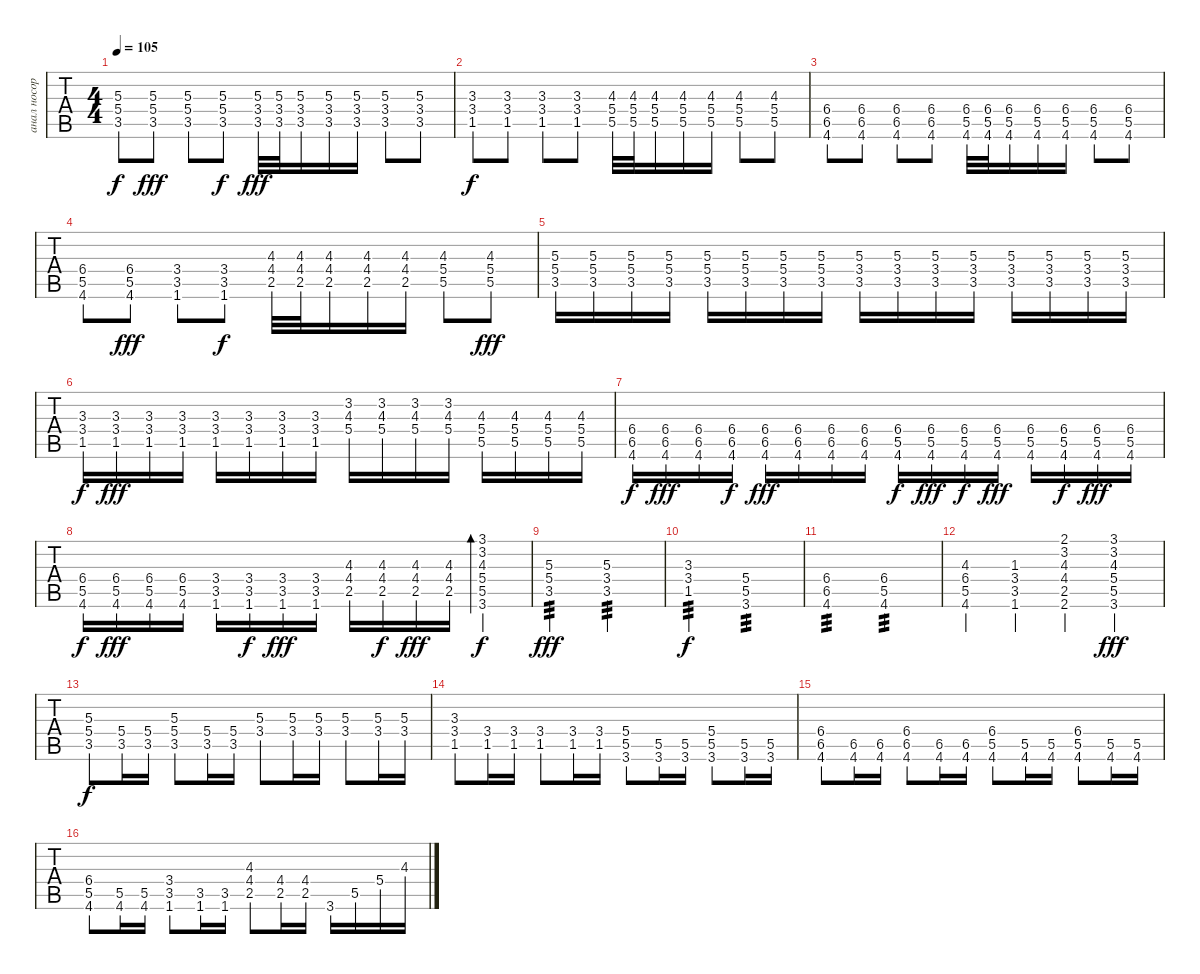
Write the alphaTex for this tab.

\track ("анал носорог" "анал носор") {instrument distortionguitar}
\staff {tabs}
\tuning (C4 G3 Eb3 Bb2 F2 C2) {hide}
\ts (4 4)
\tempo 105
\clef g2
\ks cminor
(5.3 5.4 3.5).8{dy f} (5.3 5.4 3.5).8{dy fff} (5.3 5.4 3.5).8 (5.3 5.4 3.5).8{dy f} (5.3 3.4 3.5).32{dy fff} (5.3 3.4 3.5).32 (5.3 3.4 3.5).16 (5.3 3.4 3.5).16 (5.3 3.4 3.5).16 (5.3 3.4 3.5).8 (5.3 3.4 3.5).8 |
(3.3 3.4 1.5).8{dy f} (3.3 3.4 1.5).8 (3.3 3.4 1.5).8 (3.3 3.4 1.5).8 (4.3 5.4 5.5).32 (4.3 5.4 5.5).32 (4.3 5.4 5.5).16 (4.3 5.4 5.5).16 (4.3 5.4 5.5).16 (4.3 5.4 5.5).8 (4.3 5.4 5.5).8 |
(6.4 6.5 4.6).8 (6.4 6.5 4.6).8 (6.4 6.5 4.6).8 (6.4 6.5 4.6).8 (6.4 5.5 4.6).32 (6.4 5.5 4.6).32 (6.4 5.5 4.6).16 (6.4 5.5 4.6).16 (6.4 5.5 4.6).16 (6.4 5.5 4.6).8 (6.4 5.5 4.6).8 |
(6.4 5.5 4.6).8 (6.4 5.5 4.6).8{dy fff} (3.4 3.5 1.6).8 (3.4 3.5 1.6).8{dy f} (4.3 4.4 2.5).32 (4.3 4.4 2.5).32 (4.3 4.4 2.5).16 (4.3 4.4 2.5).16 (4.3 4.4 2.5).16 (4.3 5.4 5.5).8 (4.3 5.4 5.5).8{dy fff} |
(5.3 5.4 3.5).16 (5.3 5.4 3.5).16 (5.3 5.4 3.5).16 (5.3 5.4 3.5).16 (5.3 5.4 3.5).16 (5.3 5.4 3.5).16 (5.3 5.4 3.5).16 (5.3 5.4 3.5).16 (5.3 3.4 3.5).16 (5.3 3.4 3.5).16 (5.3 3.4 3.5).16 (5.3 3.4 3.5).16 (5.3 3.4 3.5).16 (5.3 3.4 3.5).16 (5.3 3.4 3.5).16 (5.3 3.4 3.5).16 |
(3.3 3.4 1.5).16{dy f} (3.3 3.4 1.5).16{dy fff} (3.3 3.4 1.5).16 (3.3 3.4 1.5).16 (3.3 3.4 1.5).16 (3.3 3.4 1.5).16 (3.3 3.4 1.5).16 (3.3 3.4 1.5).16 (3.2 4.3 5.4).16 (3.2 4.3 5.4).16 (3.2 4.3 5.4).16 (3.2 4.3 5.4).16 (4.3 5.4 5.5).16 (4.3 5.4 5.5).16 (4.3 5.4 5.5).16 (4.3 5.4 5.5).16 |
(6.4 6.5 4.6).16{dy f} (6.4 6.5 4.6).16{dy fff} (6.4 6.5 4.6).16 (6.4 6.5 4.6).16{dy f} (6.4 6.5 4.6).16{dy fff} (6.4 6.5 4.6).16 (6.4 6.5 4.6).16 (6.4 6.5 4.6).16 (6.4 5.5 4.6).16{dy f} (6.4 5.5 4.6).16{dy fff} (6.4 5.5 4.6).16{dy f} (6.4 5.5 4.6).16{dy fff} (6.4 5.5 4.6).16 (6.4 5.5 4.6).16{dy f} (6.4 5.5 4.6).16{dy fff} (6.4 5.5 4.6).16 |
(6.4 5.5 4.6).16{dy f} (6.4 5.5 4.6).16{dy fff} (6.4 5.5 4.6).16 (6.4 5.5 4.6).16 (3.4 3.5 1.6).16 (3.4 3.5 1.6).16{dy f} (3.4 3.5 1.6).16{dy fff} (3.4 3.5 1.6).16 (4.3 4.4 2.5).16 (4.3 4.4 2.5).16{dy f} (4.3 4.4 2.5).16{dy fff} (4.3 4.4 2.5).16 (3.1 3.2 4.3 5.4 5.5 3.6).4{bd 60 dy f} |
(5.3 5.4 3.5).2{tp 3 dy fff} (5.3 3.4 3.5).2{tp 3} |
(3.3 3.4 1.5).2{tp 3 dy f} (5.4 5.5 3.6).2{tp 3} |
(6.4 6.5 4.6).2{tp 3} (6.4 5.5 4.6).2{tp 3} |
(4.3 6.4 5.5 4.6).4 (1.3 3.4 3.5 1.6).4 (2.1 3.2 4.3 4.4 2.5 2.6).4 (3.1 3.2 4.3 5.4 5.5 3.6).4{dy fff} |
(5.3 5.4 3.5).8{dy f} (5.4 3.5).16 (5.4 3.5).16 (5.3 5.4 3.5).8 (5.4 3.5).16 (5.4 3.5).16 (5.3 3.4).8 (5.3 3.4).16 (5.3 3.4).16 (5.3 3.4).8 (5.3 3.4).16 (5.3 3.4).16 |
(3.3 3.4 1.5).8 (3.4 1.5).16 (3.4 1.5).16 (3.4 1.5).8 (3.4 1.5).16 (3.4 1.5).16 (5.4 5.5 3.6).8 (5.5 3.6).16 (5.5 3.6).16 (5.4 5.5 3.6).8 (5.5 3.6).16 (5.5 3.6).16 |
(6.4 6.5 4.6).8 (6.5 4.6).16 (6.5 4.6).16 (6.4 6.5 4.6).8 (6.5 4.6).16 (6.5 4.6).16 (6.4 5.5 4.6).8 (5.5 4.6).16 (5.5 4.6).16 (6.4 5.5 4.6).8 (5.5 4.6).16 (5.5 4.6).16 |
(6.4 5.5 4.6).8 (5.5 4.6).16 (5.5 4.6).16 (3.4 3.5 1.6).8 (3.5 1.6).16 (3.5 1.6).16 (4.3 4.4 2.5).8 (4.4 2.5).16 (4.4 2.5).16 3.6.16 5.5.16 5.4.16 4.3.16
